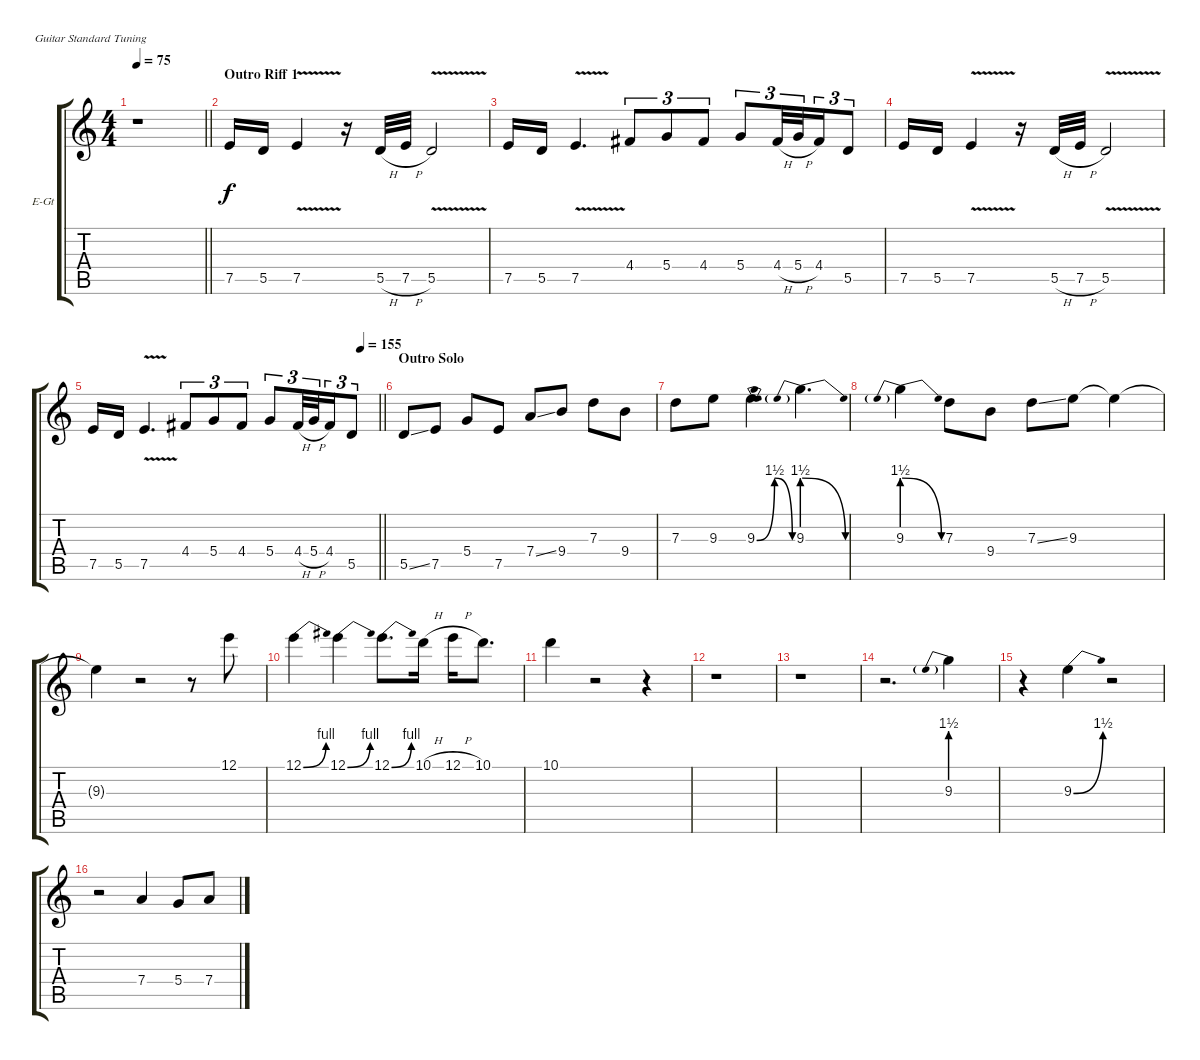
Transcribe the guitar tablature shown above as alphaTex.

\bracketExtendMode groupsimilarinstruments
\firstSystemTrackNameOrientation horizontal
\otherSystemsTrackNameOrientation horizontal
\track ("Guitar Fills" "E-Gt") {instrument distortionguitar}
\staff {score tabs}
\tuning (E4 B3 G3 D3 A2 E2)
\ts (4 4)
\tempo 75
\clef g2
\barLineRight lightlight
\ks c
r.1{dy f} |
\section ("" "Outro Riff 1")
7.5.16 5.5.16 7.5{v}.4 r.16 5.5{h}.32 7.5{h}.32 5.5{v}.2 |
7.5.16 5.5.16 7.5{v}.4{d} 4.4.8{tu (3 2)} 5.4.8{tu (3 2)} 4.4.8{tu (3 2)} 5.4.8{tu (3 2)} 4.4{h}.32{tu (3 2)} 5.4{h}.32{tu (3 2) beam merge} 4.4.16{tu (3 2)} 5.5.8{tu (3 2)} |
7.5.16 5.5.16 7.5{v}.4 r.16 5.5{h}.32 7.5{h}.32 5.5{v}.2 |
\tempo (155 0.9375)
\barLineRight lightlight
7.5.16 5.5.16 7.5{v}.4{d} 4.4.8{tu (3 2)} 5.4.8{tu (3 2)} 4.4.8{tu (3 2)} 5.4.8{tu (3 2)} 4.4{h}.32{tu (3 2)} 5.4{h}.32{tu (3 2) beam merge} 4.4.16{tu (3 2)} 5.5.8{tu (3 2)} |
\section ("" "Outro Solo")
5.5{ss}.8 7.5.8 5.4.8 7.5.8 7.4{ss}.8 9.4.8 7.3.8 9.4.8 |
7.3.8 9.3.8 9.3{be (bendrelease 0 0 30 6 30 6 60 0)}.4{d} 9.3{be (prebendrelease 0 6 60 0)}.4{d} |
9.3{be (prebendrelease 0 6 60 0)}.4 7.3.8 9.4.8 7.3{ss}.8 9.3.8 9.3{t}.4 |
9.3{t}.4 r.2 r.8 12.1.8 |
12.1{be (bend 0 0 60 4)}.4 12.1{be (bend 0 0 60 4)}.4 12.1{be (bend 0 0 60 4)}.8{d} 10.1{h}.16 12.1{h}.16 10.1.8{d} |
10.1.4 r.2 r.4 |
r.1 |
r.1 |
r.2{d} 9.3{be (prebend 0 6 60 6)}.4 |
r.4 9.3{be (bend 0 0 60 6)}.4 r.2 |
r.2 7.4.4 5.4.8 7.4.8
